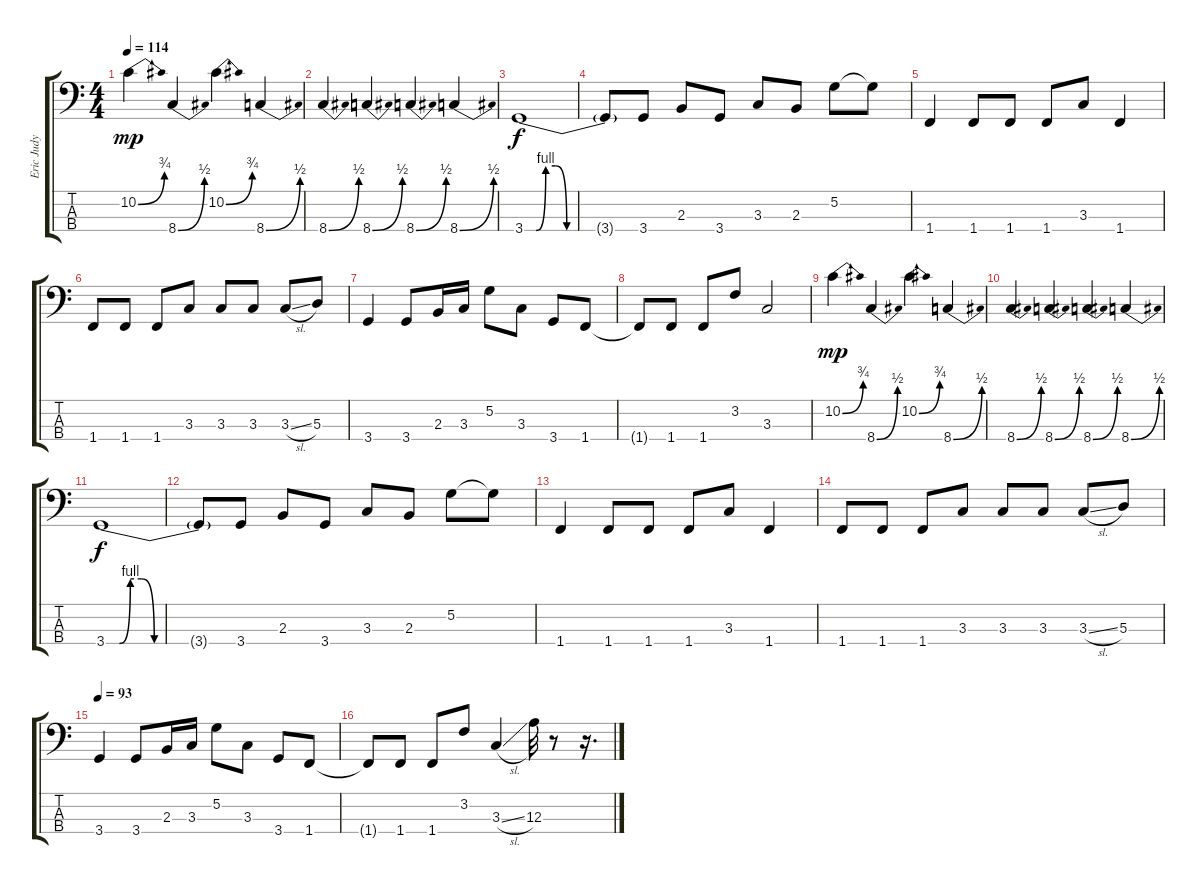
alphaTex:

\track ("Eric Judy" "Eric Judy") {instrument electricbassfinger}
\staff {score tabs}
\tuning (G2 D2 A1 E1) {hide}
\ts (4 4)
\tempo 114
\clef f4
\ks c
10.2{be (bend 0 0 60 3)}.4{dy mp} 8.4{be (bend 0 0 60 2)}.4 10.2{be (bend 0 0 60 3)}.4 8.4{be (bend 0 0 60 2)}.4 |
8.4{be (bend 0 0 60 2)}.4 8.4{be (bend 0 0 60 2)}.4 8.4{be (bend 0 0 60 2)}.4 8.4{be (bend 0 0 60 2)}.4 |
3.4{be (custom 0 0 6 0 11 4 16 4 22 0 26 0 40 0 60 0)}.1{dy f} |
3.4{t}.8 3.4.8 2.3.8 3.4.8 3.3.8 2.3.8 5.2.8 5.2{t}.8 |
1.4.4 1.4.8 1.4.8 1.4.8 3.3.8 1.4.4 |
1.4.8 1.4.8 1.4.8 3.3.8 3.3.8 3.3.8 3.3{sl}.8 5.3.8 |
3.4.4 3.4.8 2.3.16 3.3.16 5.2.8 3.3.8 3.4.8 1.4.8 |
1.4{t}.8 1.4.8 1.4.8 3.2.8 3.3.2 |
10.2{be (bend 0 0 60 3)}.4{dy mp} 8.4{be (bend 0 0 60 2)}.4 10.2{be (bend 0 0 60 3)}.4 8.4{be (bend 0 0 60 2)}.4 |
8.4{be (bend 0 0 60 2)}.4 8.4{be (bend 0 0 60 2)}.4 8.4{be (bend 0 0 60 2)}.4 8.4{be (bend 0 0 60 2)}.4 |
3.4{be (custom 0 0 6 0 11 4 16 4 22 0 26 0 40 0 60 0)}.1{dy f} |
3.4{t}.8 3.4.8 2.3.8 3.4.8 3.3.8 2.3.8 5.2.8 5.2{t}.8 |
1.4.4 1.4.8 1.4.8 1.4.8 3.3.8 1.4.4 |
1.4.8 1.4.8 1.4.8 3.3.8 3.3.8 3.3.8 3.3{sl}.8 5.3.8 |
\tempo 93
3.4.4 3.4.8 2.3.16 3.3.16 5.2.8 3.3.8 3.4.8 1.4.8 |
1.4{t}.8 1.4.8 1.4.8 3.2.8 3.3{sl}.4 12.3.32 r.8 r.16{d}
